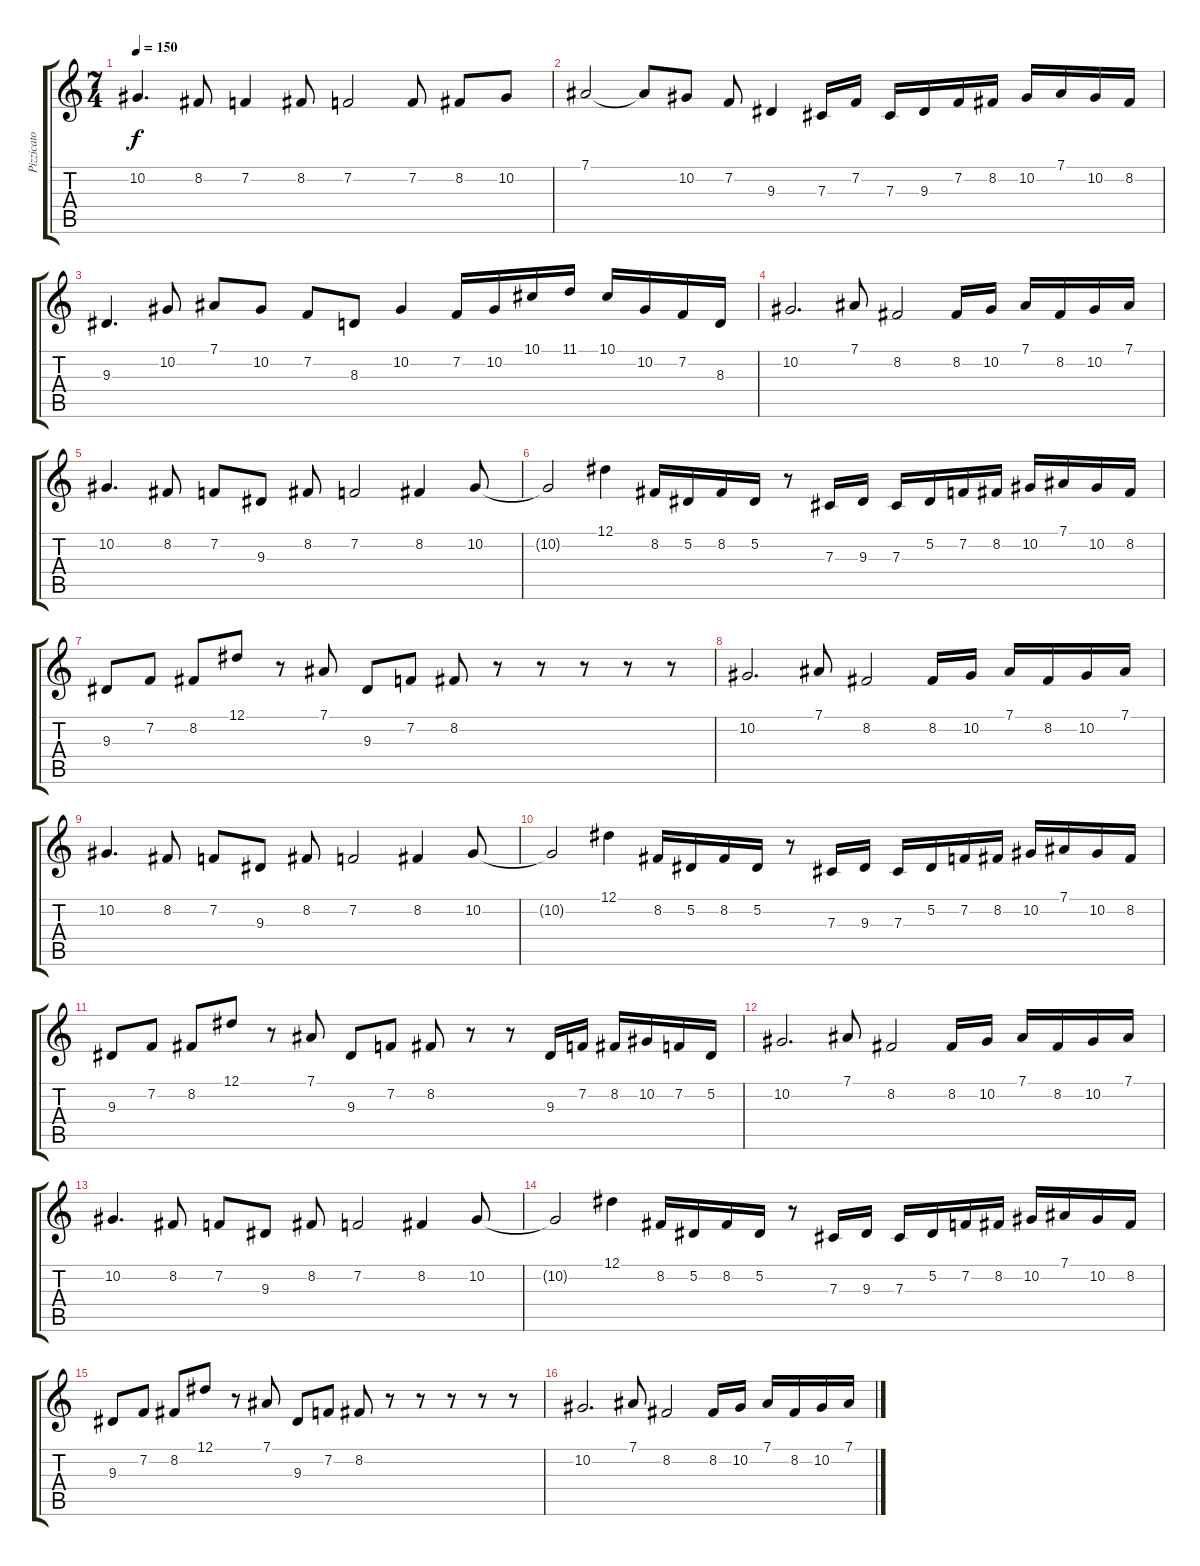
\track ("Pizzicato Strings" "Pizzicato ") {instrument pizzicatostrings}
\staff {score tabs}
\tuning (Eb4 Bb3 Gb3 Db3 Ab2 Eb2) {hide}
\ts (7 4)
\tempo 150
\clef g2
\ks c
10.2.4{d dy f} 8.2.8 7.2.4 8.2.8 7.2.2 7.2.8 8.2.8 10.2.8 |
7.1.2 7.1{t}.8 10.2.8 7.2.8 9.3.4 7.3.16 7.2.16 7.3.16 9.3.16 7.2.16 8.2.16 10.2.16 7.1.16 10.2.16 8.2.16 |
9.3.4{d} 10.2.8 7.1.8 10.2.8 7.2.8 8.3.8 10.2.4 7.2.16 10.2.16 10.1.16 11.1.16 10.1.16 10.2.16 7.2.16 8.3.16 |
10.2.2{d} 7.1.8 8.2.2 8.2.16 10.2.16 7.1.16 8.2.16 10.2.16 7.1.16 |
10.2.4{d} 8.2.8 7.2.8 9.3.8 8.2.8 7.2.2 8.2.4 10.2.8 |
10.2{t}.2 12.1.4 8.2.16 5.2.16 8.2.16 5.2.16 r.8 7.3.16 9.3.16 7.3.16 5.2.16 7.2.16 8.2.16 10.2.16 7.1.16 10.2.16 8.2.16 |
9.3.8 7.2.8 8.2.8 12.1.8 r.8 7.1.8 9.3.8 7.2.8 8.2.8 r.8 r.8 r.8 r.8 r.8 |
10.2.2{d} 7.1.8 8.2.2 8.2.16 10.2.16 7.1.16 8.2.16 10.2.16 7.1.16 |
10.2.4{d} 8.2.8 7.2.8 9.3.8 8.2.8 7.2.2 8.2.4 10.2.8 |
10.2{t}.2 12.1.4 8.2.16 5.2.16 8.2.16 5.2.16 r.8 7.3.16 9.3.16 7.3.16 5.2.16 7.2.16 8.2.16 10.2.16 7.1.16 10.2.16 8.2.16 |
9.3.8 7.2.8 8.2.8 12.1.8 r.8 7.1.8 9.3.8 7.2.8 8.2.8 r.8 r.8 9.3.16 7.2.16 8.2.16 10.2.16 7.2.16 5.2.16 |
10.2.2{d} 7.1.8 8.2.2 8.2.16 10.2.16 7.1.16 8.2.16 10.2.16 7.1.16 |
10.2.4{d} 8.2.8 7.2.8 9.3.8 8.2.8 7.2.2 8.2.4 10.2.8 |
10.2{t}.2 12.1.4 8.2.16 5.2.16 8.2.16 5.2.16 r.8 7.3.16 9.3.16 7.3.16 5.2.16 7.2.16 8.2.16 10.2.16 7.1.16 10.2.16 8.2.16 |
9.3.8 7.2.8 8.2.8 12.1.8 r.8 7.1.8 9.3.8 7.2.8 8.2.8 r.8 r.8 r.8 r.8 r.8 |
10.2.2{d} 7.1.8 8.2.2 8.2.16 10.2.16 7.1.16 8.2.16 10.2.16 7.1.16
